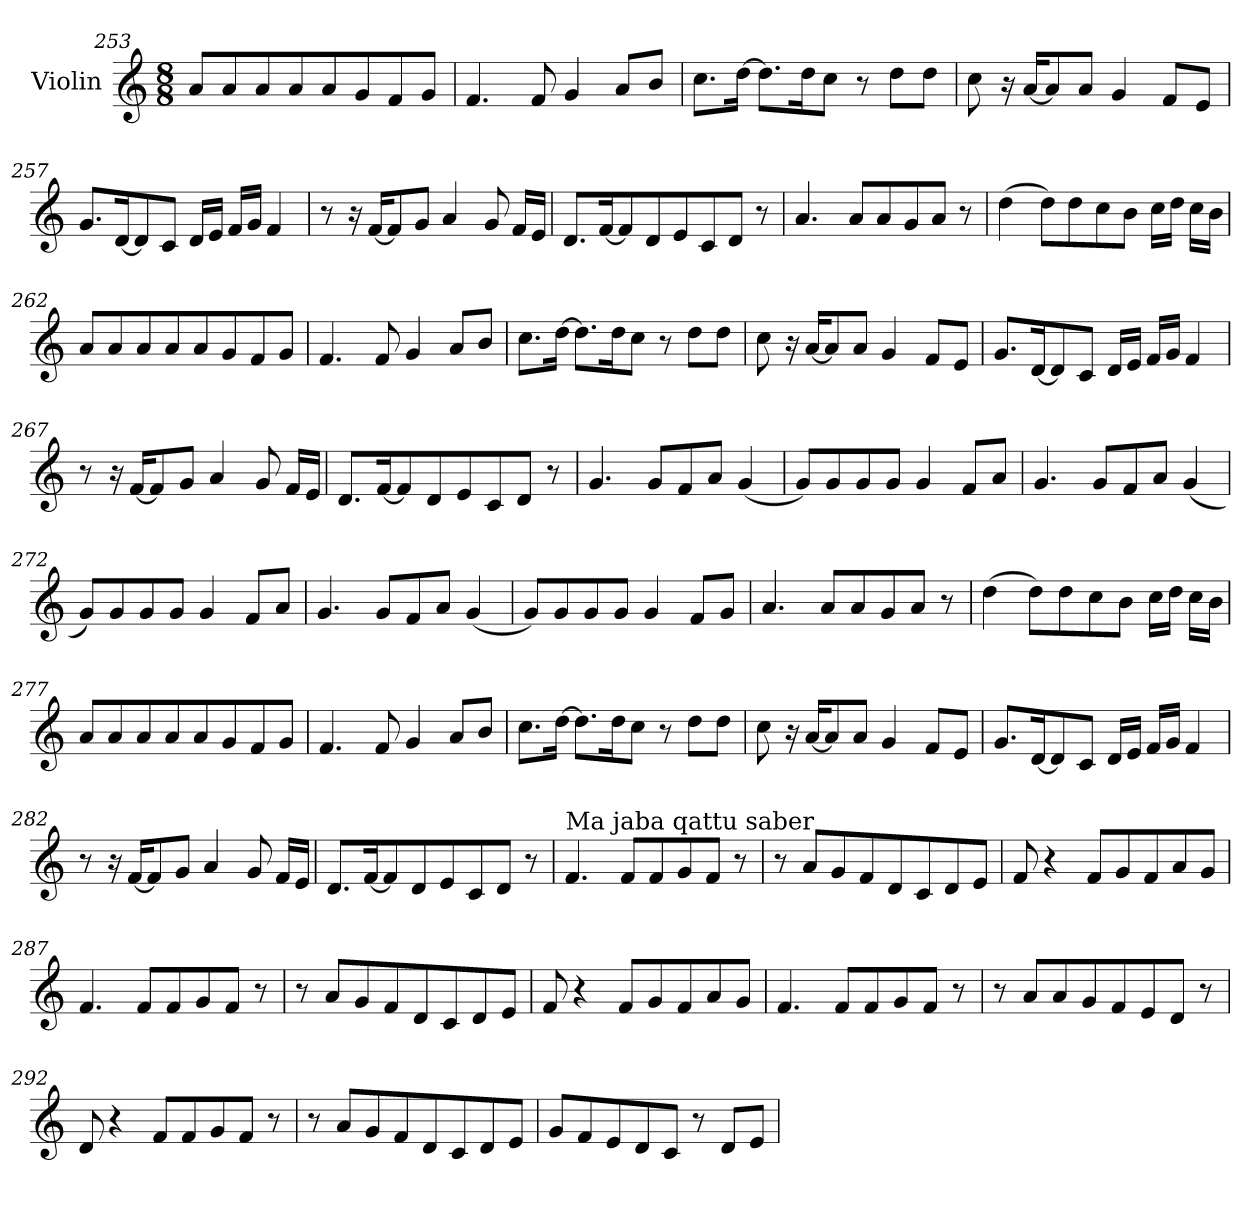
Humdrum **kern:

**kern
*part1
*staff1
*I"Violin
!!LO:LB:g=z
*clefG2
*k[]
*M8/8
=253
8a/L
8a/
8a/
8a/
8a/
8g/
8f/
8g/J
=254
4.f/
8f/
4g/
8a/L
8b/J
=255
8.cc\L
[16dd\Jk
8.dd\L]
16dd\K
8cc\J
8r
8dd\L
8dd\J
=256
8cc\
16r
[16a/KL
8a/]
8a/J
4g/
8f/L
8e/J
!!LO:LB:g=z
=257
8.g/L
[16d/K
8d/]
8c/J
16d/LL
16e/JJ
16f/LL
16g/JJ
4f/
=258
8r
16r
[16f/KL
8f/]
8g/J
4a/
8g/
16f/LL
16e/JJ
=259
8.d/L
[16f/K
8f/]
8d/
8e/
8c/
8d/J
8r
=260
4.a/
8a/L
8a/
8g/
8a/J
8r
!!LO:PB:g=z
=261
(>4dd\
8dd\L)
8dd\
8cc\
8b\J
16cc\LL
16dd\JJ
16cc\LL
16b\JJ
=262
8a/L
8a/
8a/
8a/
8a/
8g/
8f/
8g/J
=263
4.f/
8f/
4g/
8a/L
8b/J
=264
8.cc\L
[16dd\Jk
8.dd\L]
16dd\K
8cc\J
8r
8dd\L
8dd\J
!!LO:LB:g=z
=265
8cc\
16r
[16a/KL
8a/]
8a/J
4g/
8f/L
8e/J
=266
8.g/L
[16d/K
8d/]
8c/J
16d/LL
16e/JJ
16f/LL
16g/JJ
4f/
=267
8r
16r
[16f/KL
8f/]
8g/J
4a/
8g/
16f/LL
16e/JJ
!!LO:LB:g=z
=268
8.d/L
[16f/K
8f/]
8d/
8e/
8c/
8d/J
8r
=269
4.g/
8g/L
8f/
8a/J
(<4g/
=270
8g/L)
8g/
8g/
8g/J
4g/
8f/L
8a/J
=271
4.g/
8g/L
8f/
8a/J
(<4g/
!!LO:LB:g=z
=272
8g/L)
8g/
8g/
8g/J
4g/
8f/L
8a/J
=273
4.g/
8g/L
8f/
8a/J
(<4g/
=274
8g/L)
8g/
8g/
8g/J
4g/
8f/L
8g/J
=275
4.a/
8a/L
8a/
8g/
8a/J
8r
!!LO:LB:g=z
=276
(>4dd\
8dd\L)
8dd\
8cc\
8b\J
16cc\LL
16dd\JJ
16cc\LL
16b\JJ
=277
8a/L
8a/
8a/
8a/
8a/
8g/
8f/
8g/J
=278
4.f/
8f/
4g/
8a/L
8b/J
=279
8.cc\L
[16dd\Jk
8.dd\L]
16dd\K
8cc\J
8r
8dd\L
8dd\J
!!LO:LB:g=z
=280
8cc\
16r
[16a/KL
8a/]
8a/J
4g/
8f/L
8e/J
=281
8.g/L
[16d/K
8d/]
8c/J
16d/LL
16e/JJ
16f/LL
16g/JJ
4f/
=282
8r
16r
[16f/KL
8f/]
8g/J
4a/
8g/
16f/LL
16e/JJ
!!LO:LB:g=z
=283
8.d/L
[16f/K
8f/]
8d/
8e/
8c/
8d/J
8r
=284
!LO:TX:a:t=Ma jaba qattu saber
4.f/
8f/L
8f/
8g/
8f/J
8r
=285
8r
8a/L
8g/
8f/
8d/
8c/
8d/
8e/J
=286
8f/
4r
8f/L
8g/
8f/
8a/
8g/J
!!LO:LB:g=z
=287
4.f/
8f/L
8f/
8g/
8f/J
8r
=288
8r
8a/L
8g/
8f/
8d/
8c/
8d/
8e/J
=289
8f/
4r
8f/L
8g/
8f/
8a/
8g/J
=290
4.f/
8f/L
8f/
8g/
8f/J
8r
!!LO:PB:g=z
=291
8r
8a/L
8a/
8g/
8f/
8e/
8d/J
8r
=292
8d/
4r
8f/L
8f/
8g/
8f/J
8r
=293
8r
8a/L
8g/
8f/
8d/
8c/
8d/
8e/J
=294
8g/L
8f/
8e/
8d/
8c/J
8r
8d/L
8e/J
=
*-
